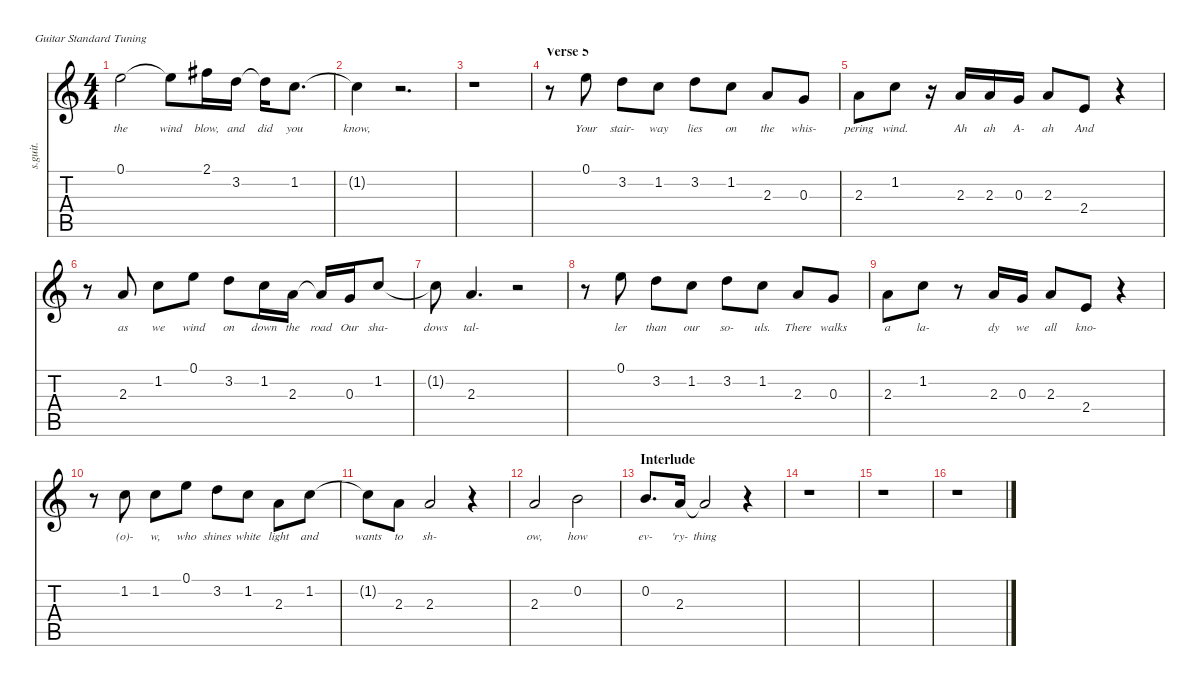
\defaultSystemsLayout 4
\hideDynamics
\bracketExtendMode nobrackets
\track ("Robert Plant - Vocals" "s.guit.") {instrument lead6voice}
\staff {score tabs}
\tuning (E4 B3 G3 D3 A2 E2)
\displaytranspose 12
\ts (4 4)
\tempo (87 hide)
\clef g2
\ks c
0.1.2{lyrics (0 "the") lyrics (1 "") lyrics (2 "") lyrics (3 "") lyrics (4 "") dy mp} 0.1{t}.8{lyrics (0 "wind") lyrics (1 "") lyrics (2 "") lyrics (3 "") lyrics (4 "")} 2.1{acc #}.16{lyrics (0 "blow,") lyrics (1 "") lyrics (2 "") lyrics (3 "") lyrics (4 "")} 3.2.16{lyrics (0 "and") lyrics (1 "") lyrics (2 "") lyrics (3 "") lyrics (4 "")} 3.2{t}.16{lyrics (0 "did") lyrics (1 "") lyrics (2 "") lyrics (3 "") lyrics (4 "")} 1.2.8{d lyrics (0 "you") lyrics (1 "") lyrics (2 "") lyrics (3 "") lyrics (4 "")} |
1.2{t}.4{lyrics (0 "know,") lyrics (1 "") lyrics (2 "") lyrics (3 "") lyrics (4 "")} r.2{d} |
r.1 |
\section ("" "Verse 5")
\tempo (85 hide)
r.8 0.1.8{lyrics (0 "Your") lyrics (1 "") lyrics (2 "") lyrics (3 "") lyrics (4 "")} 3.2.8{lyrics (0 "stair-") lyrics (1 "") lyrics (2 "") lyrics (3 "") lyrics (4 "")} 1.2.8{lyrics (0 "way") lyrics (1 "") lyrics (2 "") lyrics (3 "") lyrics (4 "")} 3.2.8{lyrics (0 "lies") lyrics (1 "") lyrics (2 "") lyrics (3 "") lyrics (4 "")} 1.2.8{lyrics (0 "on") lyrics (1 "") lyrics (2 "") lyrics (3 "") lyrics (4 "")} 2.3.8{lyrics (0 "the") lyrics (1 "") lyrics (2 "") lyrics (3 "") lyrics (4 "")} 0.3.8{lyrics (0 "whis-") lyrics (1 "") lyrics (2 "") lyrics (3 "") lyrics (4 "")} |
2.3.8{lyrics (0 "pering") lyrics (1 "") lyrics (2 "") lyrics (3 "") lyrics (4 "")} 1.2.8{lyrics (0 "wind.") lyrics (1 "") lyrics (2 "") lyrics (3 "") lyrics (4 "")} r.16 2.3.16{lyrics (0 "Ah") lyrics (1 "") lyrics (2 "") lyrics (3 "") lyrics (4 "")} 2.3.16{lyrics (0 "ah") lyrics (1 "") lyrics (2 "") lyrics (3 "") lyrics (4 "")} 0.3.16{lyrics (0 "A-") lyrics (1 "") lyrics (2 "") lyrics (3 "") lyrics (4 "")} 2.3.8{lyrics (0 "ah") lyrics (1 "") lyrics (2 "") lyrics (3 "") lyrics (4 "")} 2.4.8{lyrics (0 "And") lyrics (1 "") lyrics (2 "") lyrics (3 "") lyrics (4 "")} r.4 |
r.8 2.3.8{lyrics (0 "as") lyrics (1 "") lyrics (2 "") lyrics (3 "") lyrics (4 "")} 1.2.8{lyrics (0 "we") lyrics (1 "") lyrics (2 "") lyrics (3 "") lyrics (4 "")} 0.1.8{lyrics (0 "wind") lyrics (1 "") lyrics (2 "") lyrics (3 "") lyrics (4 "")} 3.2.8{lyrics (0 "on") lyrics (1 "") lyrics (2 "") lyrics (3 "") lyrics (4 "")} 1.2.16{lyrics (0 "down") lyrics (1 "") lyrics (2 "") lyrics (3 "") lyrics (4 "")} 2.3.16{lyrics (0 "the") lyrics (1 "") lyrics (2 "") lyrics (3 "") lyrics (4 "")} 2.3{t}.16{lyrics (0 "road") lyrics (1 "") lyrics (2 "") lyrics (3 "") lyrics (4 "")} 0.3.16{lyrics (0 "Our") lyrics (1 "") lyrics (2 "") lyrics (3 "") lyrics (4 "")} 1.2.8{lyrics (0 "sha-") lyrics (1 "") lyrics (2 "") lyrics (3 "") lyrics (4 "")} |
1.2{t}.8{lyrics (0 "dows") lyrics (1 "") lyrics (2 "") lyrics (3 "") lyrics (4 "")} 2.3.4{d lyrics (0 "tal-") lyrics (1 "") lyrics (2 "") lyrics (3 "") lyrics (4 "")} r.2 |
r.8 0.1.8{lyrics (0 "ler") lyrics (1 "") lyrics (2 "") lyrics (3 "") lyrics (4 "")} 3.2.8{lyrics (0 "than") lyrics (1 "") lyrics (2 "") lyrics (3 "") lyrics (4 "")} 1.2.8{lyrics (0 "our") lyrics (1 "") lyrics (2 "") lyrics (3 "") lyrics (4 "")} 3.2.8{lyrics (0 "so-") lyrics (1 "") lyrics (2 "") lyrics (3 "") lyrics (4 "")} 1.2.8{lyrics (0 "uls.") lyrics (1 "") lyrics (2 "") lyrics (3 "") lyrics (4 "")} 2.3.8{lyrics (0 "There") lyrics (1 "") lyrics (2 "") lyrics (3 "") lyrics (4 "")} 0.3.8{lyrics (0 "walks") lyrics (1 "") lyrics (2 "") lyrics (3 "") lyrics (4 "")} |
2.3.8{lyrics (0 "a") lyrics (1 "") lyrics (2 "") lyrics (3 "") lyrics (4 "")} 1.2.8{lyrics (0 "la-") lyrics (1 "") lyrics (2 "") lyrics (3 "") lyrics (4 "")} r.8 2.3.16{lyrics (0 "dy") lyrics (1 "") lyrics (2 "") lyrics (3 "") lyrics (4 "")} 0.3.16{lyrics (0 "we") lyrics (1 "") lyrics (2 "") lyrics (3 "") lyrics (4 "")} 2.3.8{lyrics (0 "all") lyrics (1 "") lyrics (2 "") lyrics (3 "") lyrics (4 "")} 2.4.8{lyrics (0 "kno-") lyrics (1 "") lyrics (2 "") lyrics (3 "") lyrics (4 "")} r.4 |
r.8 1.2.8{lyrics (0 "(o)-") lyrics (1 "") lyrics (2 "") lyrics (3 "") lyrics (4 "")} 1.2.8{lyrics (0 "w,") lyrics (1 "") lyrics (2 "") lyrics (3 "") lyrics (4 "")} 0.1.8{lyrics (0 "who") lyrics (1 "") lyrics (2 "") lyrics (3 "") lyrics (4 "")} 3.2.8{lyrics (0 "shines") lyrics (1 "") lyrics (2 "") lyrics (3 "") lyrics (4 "")} 1.2.8{lyrics (0 "white") lyrics (1 "") lyrics (2 "") lyrics (3 "") lyrics (4 "")} 2.3.8{lyrics (0 "light") lyrics (1 "") lyrics (2 "") lyrics (3 "") lyrics (4 "")} 1.2.8{lyrics (0 "and") lyrics (1 "") lyrics (2 "") lyrics (3 "") lyrics (4 "")} |
1.2{t}.8{lyrics (0 "wants") lyrics (1 "") lyrics (2 "") lyrics (3 "") lyrics (4 "")} 2.3.8{lyrics (0 "to") lyrics (1 "") lyrics (2 "") lyrics (3 "") lyrics (4 "")} 2.3.2{lyrics (0 "sh-") lyrics (1 "") lyrics (2 "") lyrics (3 "") lyrics (4 "")} r.4 |
2.3.2{lyrics (0 "ow,") lyrics (1 "") lyrics (2 "") lyrics (3 "") lyrics (4 "") dy mf} 0.2.2{lyrics (0 "how") lyrics (1 "") lyrics (2 "") lyrics (3 "") lyrics (4 "")} |
\section ("" "Interlude")
\tempo (87 hide)
0.2.8{d lyrics (0 "ev-") lyrics (1 "") lyrics (2 "") lyrics (3 "") lyrics (4 "")} 2.3.16{lyrics (0 "'ry-") lyrics (1 "") lyrics (2 "") lyrics (3 "") lyrics (4 "")} 2.3{t}.2{lyrics (0 "thing") lyrics (1 "") lyrics (2 "") lyrics (3 "") lyrics (4 "")} r.4 |
\tempo (88 hide)
r.1 |
\tempo (92 hide)
r.1 |
r.1
